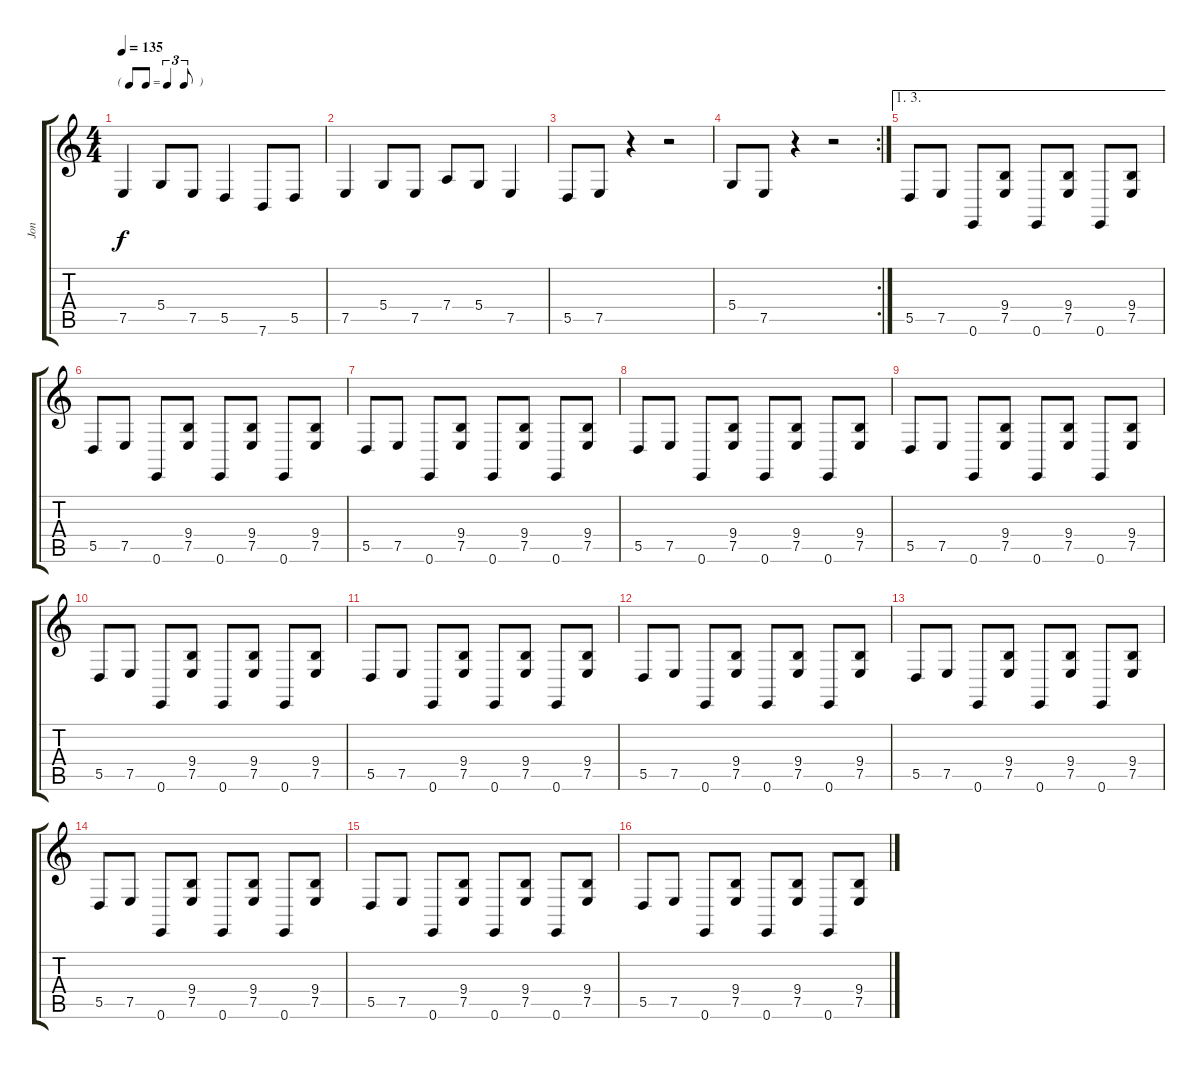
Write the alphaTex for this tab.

\track ("Jon" "Jon") {instrument drawbarorgan}
\staff {score tabs}
\tuning (E4 B3 G3 D3 A2 E2) {hide}
\ts (4 4)
\tf triplet8th
\tempo 135
\clef g2
\ks c
7.5.4{dy f} 5.4.8 7.5.8 5.5.4 7.6.8 5.5.8 |
7.5.4 5.4.8 7.5.8 7.4.8 5.4.8 7.5.4 |
5.5.8 7.5.8 r.4 r.2 |
\rc 2
5.4.8 7.5.8 r.4 r.2 |
\ae (1 3)
5.5.8 7.5.8 0.6.8 (9.4 7.5).8 0.6.8 (9.4 7.5).8 0.6.8 (9.4 7.5).8 |
5.5.8 7.5.8 0.6.8 (9.4 7.5).8 0.6.8 (9.4 7.5).8 0.6.8 (9.4 7.5).8 |
5.5.8 7.5.8 0.6.8 (9.4 7.5).8 0.6.8 (9.4 7.5).8 0.6.8 (9.4 7.5).8 |
5.5.8 7.5.8 0.6.8 (9.4 7.5).8 0.6.8 (9.4 7.5).8 0.6.8 (9.4 7.5).8 |
5.5.8 7.5.8 0.6.8 (9.4 7.5).8 0.6.8 (9.4 7.5).8 0.6.8 (9.4 7.5).8 |
5.5.8 7.5.8 0.6.8 (9.4 7.5).8 0.6.8 (9.4 7.5).8 0.6.8 (9.4 7.5).8 |
5.5.8 7.5.8 0.6.8 (9.4 7.5).8 0.6.8 (9.4 7.5).8 0.6.8 (9.4 7.5).8 |
5.5.8 7.5.8 0.6.8 (9.4 7.5).8 0.6.8 (9.4 7.5).8 0.6.8 (9.4 7.5).8 |
5.5.8 7.5.8 0.6.8 (9.4 7.5).8 0.6.8 (9.4 7.5).8 0.6.8 (9.4 7.5).8 |
5.5.8 7.5.8 0.6.8 (9.4 7.5).8 0.6.8 (9.4 7.5).8 0.6.8 (9.4 7.5).8 |
5.5.8 7.5.8 0.6.8 (9.4 7.5).8 0.6.8 (9.4 7.5).8 0.6.8 (9.4 7.5).8 |
5.5.8 7.5.8 0.6.8 (9.4 7.5).8 0.6.8 (9.4 7.5).8 0.6.8 (9.4 7.5).8
